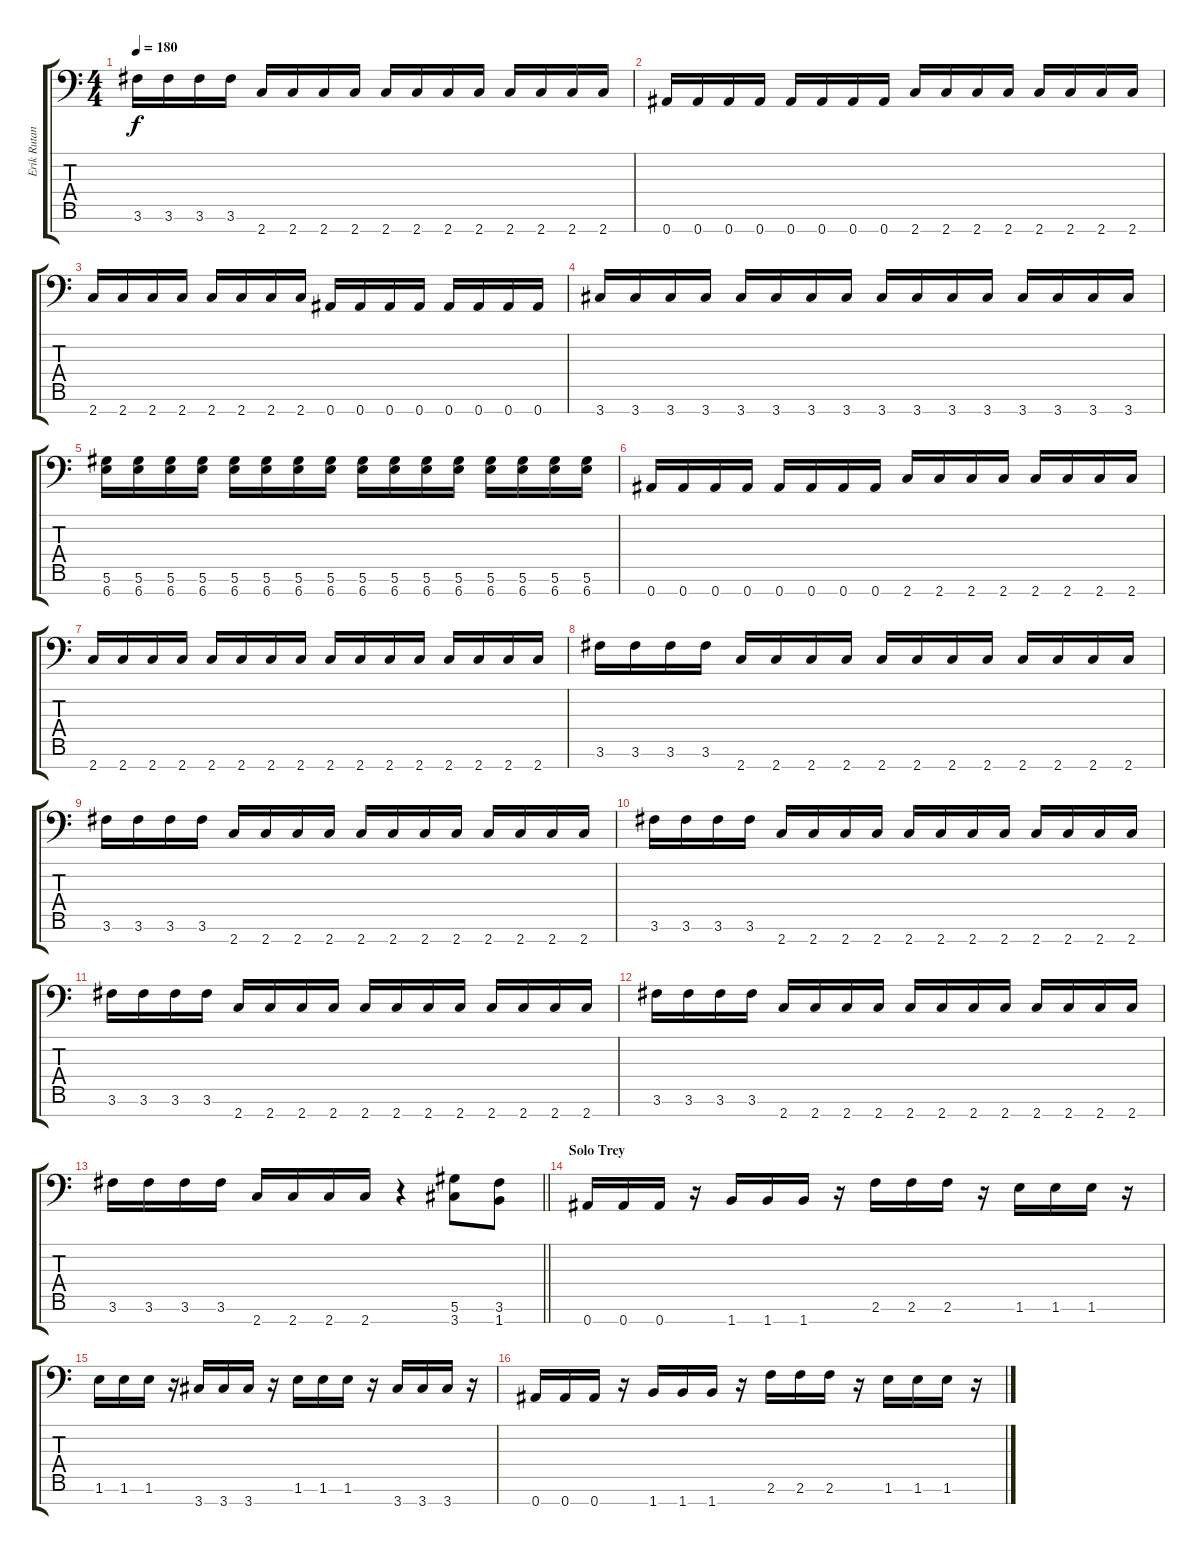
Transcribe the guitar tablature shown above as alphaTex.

\track ("Erik Rutan" "Erik Rutan") {instrument distortionguitar}
\staff {score tabs}
\tuning (Eb4 Bb3 Gb3 Db3 Ab2 Eb2 Bb1) {hide}
\ts (4 4)
\tempo 180
\clef f4
\ks c
3.6.16{dy f} 3.6.16 3.6.16 3.6.16 2.7.16 2.7.16 2.7.16 2.7.16 2.7.16 2.7.16 2.7.16 2.7.16 2.7.16 2.7.16 2.7.16 2.7.16 |
0.7.16 0.7.16 0.7.16 0.7.16 0.7.16 0.7.16 0.7.16 0.7.16 2.7.16 2.7.16 2.7.16 2.7.16 2.7.16 2.7.16 2.7.16 2.7.16 |
2.7.16 2.7.16 2.7.16 2.7.16 2.7.16 2.7.16 2.7.16 2.7.16 0.7.16 0.7.16 0.7.16 0.7.16 0.7.16 0.7.16 0.7.16 0.7.16 |
3.7.16 3.7.16 3.7.16 3.7.16 3.7.16 3.7.16 3.7.16 3.7.16 3.7.16 3.7.16 3.7.16 3.7.16 3.7.16 3.7.16 3.7.16 3.7.16 |
(5.6 6.7).16 (5.6 6.7).16 (5.6 6.7).16 (5.6 6.7).16 (5.6 6.7).16 (5.6 6.7).16 (5.6 6.7).16 (5.6 6.7).16 (5.6 6.7).16 (5.6 6.7).16 (5.6 6.7).16 (5.6 6.7).16 (5.6 6.7).16 (5.6 6.7).16 (5.6 6.7).16 (5.6 6.7).16 |
0.7.16 0.7.16 0.7.16 0.7.16 0.7.16 0.7.16 0.7.16 0.7.16 2.7.16 2.7.16 2.7.16 2.7.16 2.7.16 2.7.16 2.7.16 2.7.16 |
2.7.16 2.7.16 2.7.16 2.7.16 2.7.16 2.7.16 2.7.16 2.7.16 2.7.16 2.7.16 2.7.16 2.7.16 2.7.16 2.7.16 2.7.16 2.7.16 |
3.6.16 3.6.16 3.6.16 3.6.16 2.7.16 2.7.16 2.7.16 2.7.16 2.7.16 2.7.16 2.7.16 2.7.16 2.7.16 2.7.16 2.7.16 2.7.16 |
3.6.16 3.6.16 3.6.16 3.6.16 2.7.16 2.7.16 2.7.16 2.7.16 2.7.16 2.7.16 2.7.16 2.7.16 2.7.16 2.7.16 2.7.16 2.7.16 |
3.6.16 3.6.16 3.6.16 3.6.16 2.7.16 2.7.16 2.7.16 2.7.16 2.7.16 2.7.16 2.7.16 2.7.16 2.7.16 2.7.16 2.7.16 2.7.16 |
3.6.16 3.6.16 3.6.16 3.6.16 2.7.16 2.7.16 2.7.16 2.7.16 2.7.16 2.7.16 2.7.16 2.7.16 2.7.16 2.7.16 2.7.16 2.7.16 |
3.6.16 3.6.16 3.6.16 3.6.16 2.7.16 2.7.16 2.7.16 2.7.16 2.7.16 2.7.16 2.7.16 2.7.16 2.7.16 2.7.16 2.7.16 2.7.16 |
\barLineRight lightlight
3.6.16 3.6.16 3.6.16 3.6.16 2.7.16 2.7.16 2.7.16 2.7.16 r.4 (5.6 3.7).8 (3.6 1.7).8 |
\section ("" "Solo Trey")
0.7.16 0.7.16 0.7.16 r.16 1.7.16 1.7.16 1.7.16 r.16 2.6.16 2.6.16 2.6.16 r.16 1.6.16 1.6.16 1.6.16 r.16 |
1.6.16 1.6.16 1.6.16 r.16 3.7.16 3.7.16 3.7.16 r.16 1.6.16 1.6.16 1.6.16 r.16 3.7.16 3.7.16 3.7.16 r.16 |
0.7.16 0.7.16 0.7.16 r.16 1.7.16 1.7.16 1.7.16 r.16 2.6.16 2.6.16 2.6.16 r.16 1.6.16 1.6.16 1.6.16 r.16
